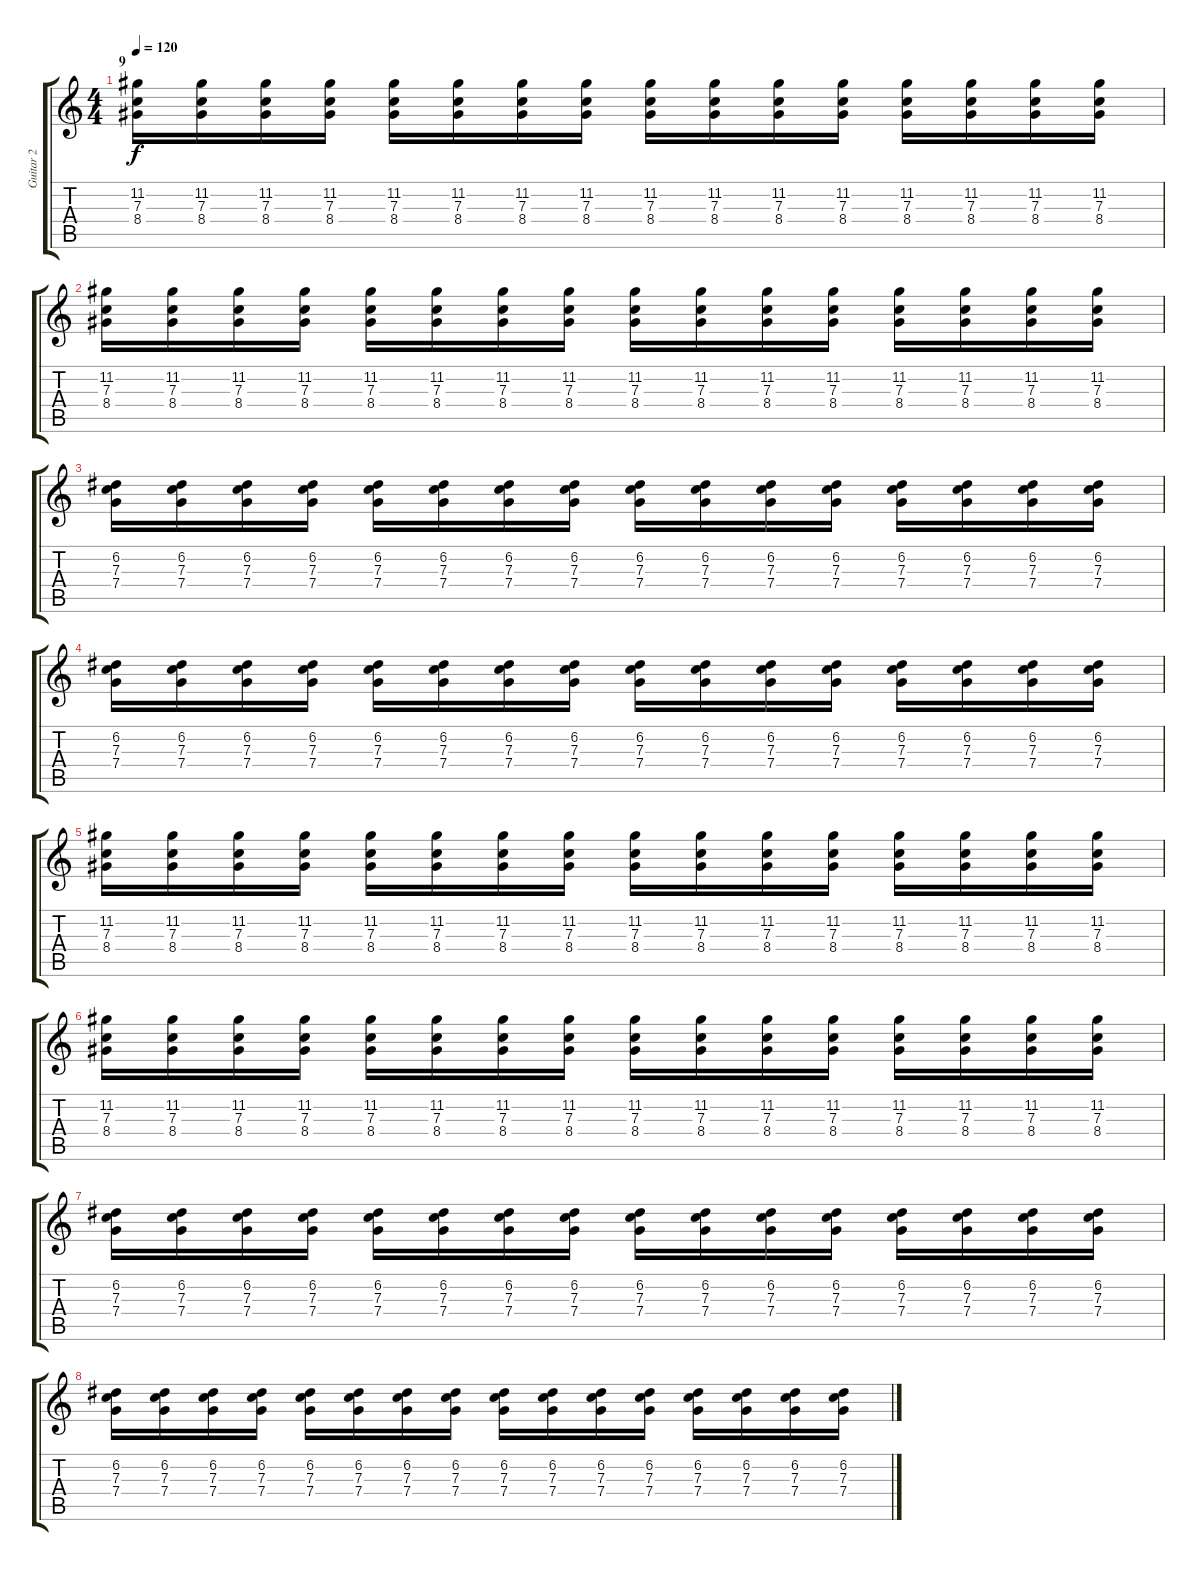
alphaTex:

\track ("Guitar 2" "Guitar 2") {instrument distortionguitar}
\staff {score tabs}
\tuning (D4 A3 F3 C3 G2 C2) {hide}
\ts (4 4)
\section ("" "9")
\tempo 120
\clef g2
\ks c
(11.2 7.3 8.4).16{dy f} (11.2 7.3 8.4).16 (11.2 7.3 8.4).16 (11.2 7.3 8.4).16 (11.2 7.3 8.4).16 (11.2 7.3 8.4).16 (11.2 7.3 8.4).16 (11.2 7.3 8.4).16 (11.2 7.3 8.4).16 (11.2 7.3 8.4).16 (11.2 7.3 8.4).16 (11.2 7.3 8.4).16 (11.2 7.3 8.4).16 (11.2 7.3 8.4).16 (11.2 7.3 8.4).16 (11.2 7.3 8.4).16 |
(11.2 7.3 8.4).16 (11.2 7.3 8.4).16 (11.2 7.3 8.4).16 (11.2 7.3 8.4).16 (11.2 7.3 8.4).16 (11.2 7.3 8.4).16 (11.2 7.3 8.4).16 (11.2 7.3 8.4).16 (11.2 7.3 8.4).16 (11.2 7.3 8.4).16 (11.2 7.3 8.4).16 (11.2 7.3 8.4).16 (11.2 7.3 8.4).16 (11.2 7.3 8.4).16 (11.2 7.3 8.4).16 (11.2 7.3 8.4).16 |
(6.2 7.3 7.4).16 (6.2 7.3 7.4).16 (6.2 7.3 7.4).16 (6.2 7.3 7.4).16 (6.2 7.3 7.4).16 (6.2 7.3 7.4).16 (6.2 7.3 7.4).16 (6.2 7.3 7.4).16 (6.2 7.3 7.4).16 (6.2 7.3 7.4).16 (6.2 7.3 7.4).16 (6.2 7.3 7.4).16 (6.2 7.3 7.4).16 (6.2 7.3 7.4).16 (6.2 7.3 7.4).16 (6.2 7.3 7.4).16 |
(6.2 7.3 7.4).16 (6.2 7.3 7.4).16 (6.2 7.3 7.4).16 (6.2 7.3 7.4).16 (6.2 7.3 7.4).16 (6.2 7.3 7.4).16 (6.2 7.3 7.4).16 (6.2 7.3 7.4).16 (6.2 7.3 7.4).16 (6.2 7.3 7.4).16 (6.2 7.3 7.4).16 (6.2 7.3 7.4).16 (6.2 7.3 7.4).16 (6.2 7.3 7.4).16 (6.2 7.3 7.4).16 (6.2 7.3 7.4).16 |
(11.2 7.3 8.4).16 (11.2 7.3 8.4).16 (11.2 7.3 8.4).16 (11.2 7.3 8.4).16 (11.2 7.3 8.4).16 (11.2 7.3 8.4).16 (11.2 7.3 8.4).16 (11.2 7.3 8.4).16 (11.2 7.3 8.4).16 (11.2 7.3 8.4).16 (11.2 7.3 8.4).16 (11.2 7.3 8.4).16 (11.2 7.3 8.4).16 (11.2 7.3 8.4).16 (11.2 7.3 8.4).16 (11.2 7.3 8.4).16 |
(11.2 7.3 8.4).16 (11.2 7.3 8.4).16 (11.2 7.3 8.4).16 (11.2 7.3 8.4).16 (11.2 7.3 8.4).16 (11.2 7.3 8.4).16 (11.2 7.3 8.4).16 (11.2 7.3 8.4).16 (11.2 7.3 8.4).16 (11.2 7.3 8.4).16 (11.2 7.3 8.4).16 (11.2 7.3 8.4).16 (11.2 7.3 8.4).16 (11.2 7.3 8.4).16 (11.2 7.3 8.4).16 (11.2 7.3 8.4).16 |
(6.2 7.3 7.4).16 (6.2 7.3 7.4).16 (6.2 7.3 7.4).16 (6.2 7.3 7.4).16 (6.2 7.3 7.4).16 (6.2 7.3 7.4).16 (6.2 7.3 7.4).16 (6.2 7.3 7.4).16 (6.2 7.3 7.4).16 (6.2 7.3 7.4).16 (6.2 7.3 7.4).16 (6.2 7.3 7.4).16 (6.2 7.3 7.4).16 (6.2 7.3 7.4).16 (6.2 7.3 7.4).16 (6.2 7.3 7.4).16 |
(6.2 7.3 7.4).16 (6.2 7.3 7.4).16 (6.2 7.3 7.4).16 (6.2 7.3 7.4).16 (6.2 7.3 7.4).16 (6.2 7.3 7.4).16 (6.2 7.3 7.4).16 (6.2 7.3 7.4).16 (6.2 7.3 7.4).16 (6.2 7.3 7.4).16 (6.2 7.3 7.4).16 (6.2 7.3 7.4).16 (6.2 7.3 7.4).16 (6.2 7.3 7.4).16 (6.2 7.3 7.4).16 (6.2 7.3 7.4).16
